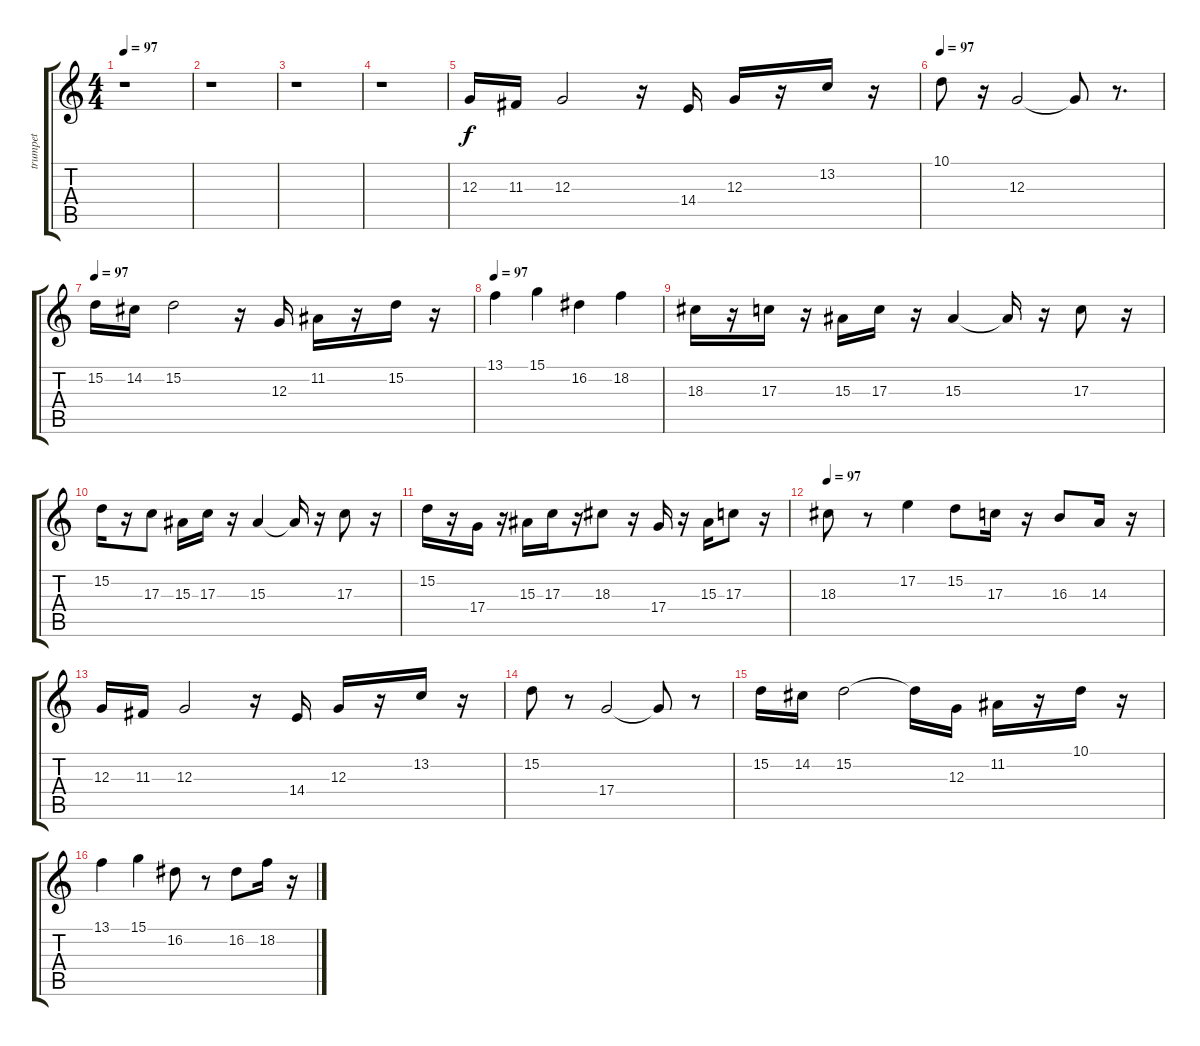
\track ("trumpet" "trumpet") {instrument trumpet}
\staff {score tabs}
\tuning (E4 B3 G3 D3 A2 E2) {hide}
\ts (4 4)
\tempo 97
\clef g2
\ks c
r.1{dy f instrument trumpet} |
r.1 |
r.1 |
r.1 |
12.3.16 11.3.16 12.3.2 r.16 14.4.16 12.3.16 r.16 13.2.16 r.16 |
\tempo 97
10.1.8 r.16 12.3.2 12.3{t}.8 r.8{d} |
\tempo 97
15.2.16 14.2.16 15.2.2 r.16 12.3.16 11.2.16 r.16 15.2.16 r.16 |
\tempo 97
13.1.4 15.1.4 16.2.4 18.2.4 |
18.3.16 r.16 17.3.16 r.16 15.3.16 17.3.16 r.16 15.3.4 15.3{t}.16 r.16 17.3.8 r.16 |
15.2.16 r.16 17.3.8 15.3.16 17.3.16 r.16 15.3.4 15.3{t}.16 r.16 17.3.8 r.16 |
15.2.16 r.16 17.4.16 r.16 15.3.16 17.3.16 r.16 18.3.8 r.16 17.4.16 r.16 15.3.16 17.3.8 r.16 |
\tempo 97
18.3.8 r.8 17.2.4 15.2.8 17.3.16 r.16 16.3.8 14.3.16 r.16 |
12.3.16 11.3.16 12.3.2 r.16 14.4.16 12.3.16 r.16 13.2.16 r.16 |
15.2.8 r.8 17.4.2 17.4{t}.8 r.8 |
15.2.16 14.2.16 15.2.2 15.2{t}.16 12.3.16 11.2.16 r.16 10.1.16 r.16 |
13.1.4 15.1.4 16.2.8 r.8 16.2.8 18.2.16 r.16
